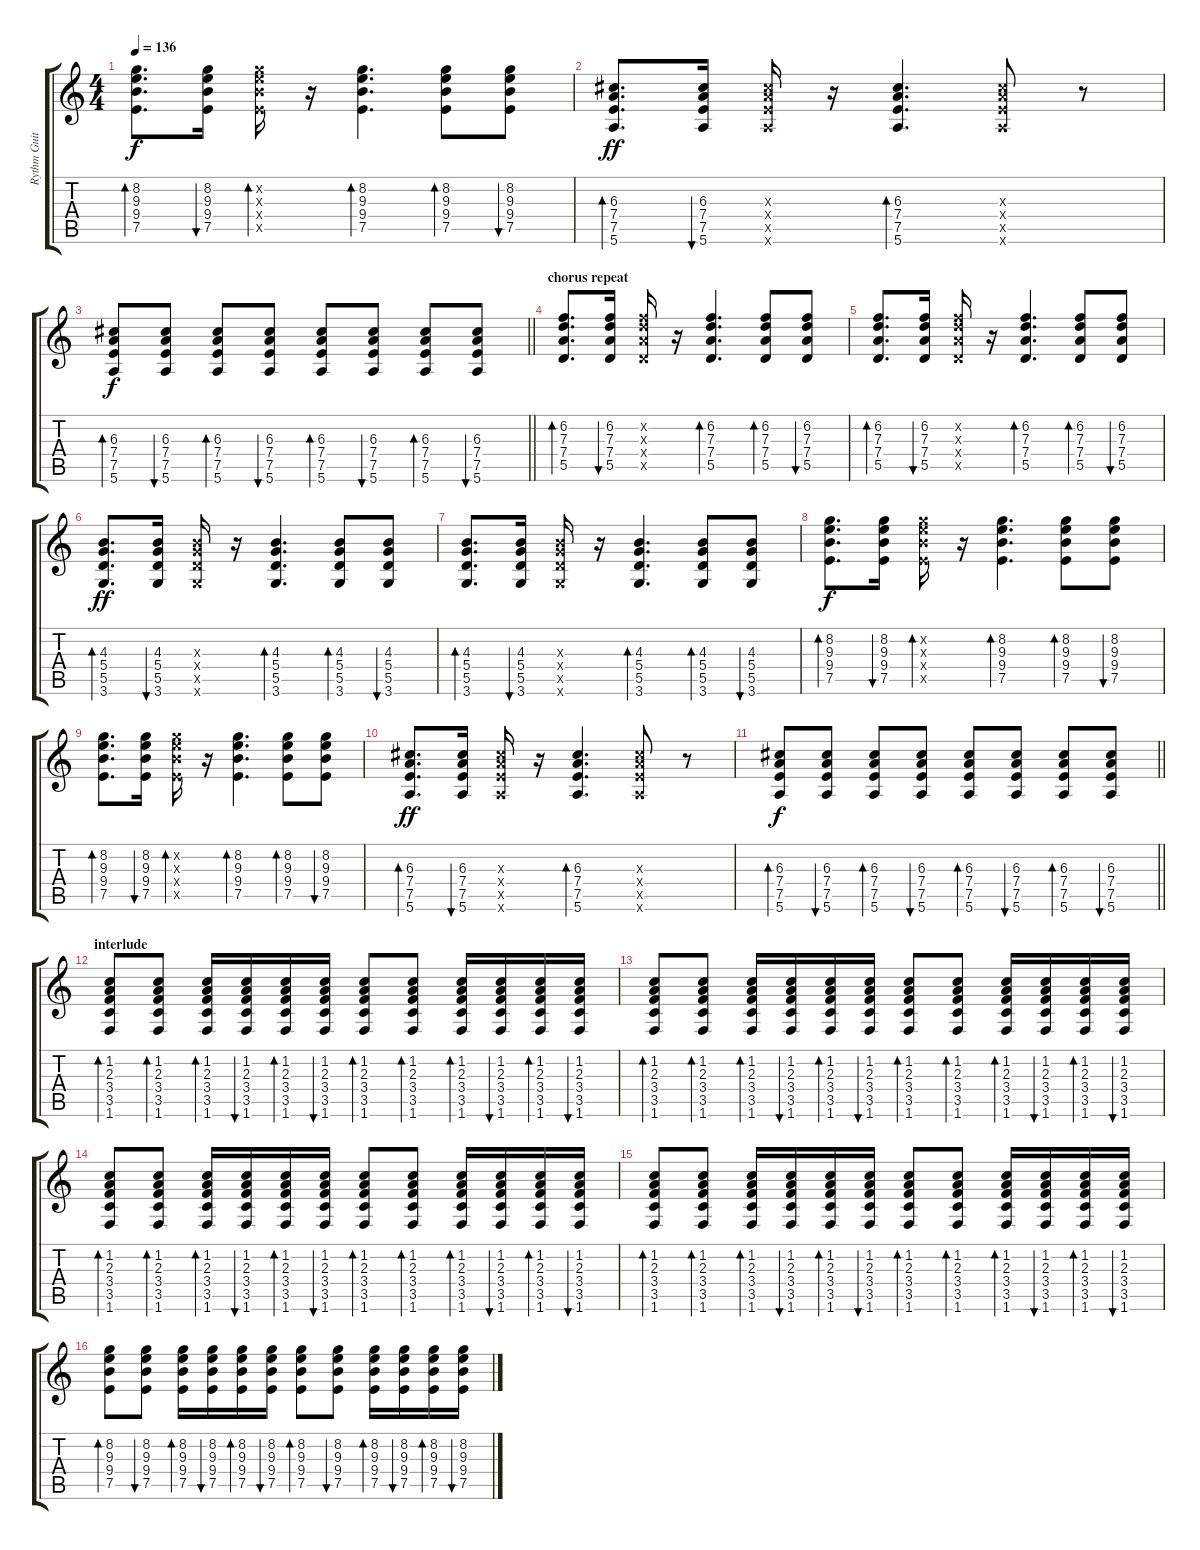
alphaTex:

\track ("Rythm Guitar" "Rythm Guit") {instrument electricguitarclean}
\staff {score tabs}
\tuning (E4 B3 G3 D3 A2 E2) {hide}
\ts (4 4)
\tempo 136
\clef g2
\ks c
(8.2 9.3 9.4 7.5).8{d bd 60 dy f} (8.2 9.3 9.4 7.5).16{bu 60} (8.2{x} 9.3{x} 9.4{x} 7.5{x}).16{bd 60} r.16 (8.2 9.3 9.4 7.5).4{d bd 60} (8.2 9.3 9.4 7.5).8{bd 60} (8.2 9.3 9.4 7.5).8{bu 60} |
(6.3 7.4 7.5 5.6).8{d bd 60 dy ff} (6.3 7.4 7.5 5.6).16{bu 60} (6.3{x} 7.4{x} 7.5{x} 5.6{x}).16 r.16 (6.3 7.4 7.5 5.6).4{d bd 60} (6.3{x} 7.4{x} 7.5{x} 5.6{x}).8 r.8 |
\barLineRight lightlight
(6.3 7.4 7.5 5.6).8{bd 60 dy f} (6.3 7.4 7.5 5.6).8{bu 60} (6.3 7.4 7.5 5.6).8{bd 60} (6.3 7.4 7.5 5.6).8{bu 60} (6.3 7.4 7.5 5.6).8{bd 60} (6.3 7.4 7.5 5.6).8{bu 60} (6.3 7.4 7.5 5.6).8{bd 60} (6.3 7.4 7.5 5.6).8{bu 60} |
\section ("" "chorus repeat")
(6.2 7.3 7.4 5.5).8{d bd 60} (6.2 7.3 7.4 5.5).16{bu 60} (6.2{x} 7.3{x} 7.4{x} 5.5{x}).16 r.16 (6.2 7.3 7.4 5.5).4{d bd 60} (6.2 7.3 7.4 5.5).8{bd 60} (6.2 7.3 7.4 5.5).8{bu 60} |
(6.2 7.3 7.4 5.5).8{d bd 60} (6.2 7.3 7.4 5.5).16{bu 60} (6.2{x} 7.3{x} 7.4{x} 5.5{x}).16 r.16 (6.2 7.3 7.4 5.5).4{d bd 60} (6.2 7.3 7.4 5.5).8{bd 60} (6.2 7.3 7.4 5.5).8{bu 60} |
(4.3 5.4 5.5 3.6).8{d bd 60 dy ff} (4.3 5.4 5.5 3.6).16{bu 60} (4.3{x} 5.4{x} 5.5{x} 3.6{x}).16 r.16 (4.3 5.4 5.5 3.6).4{d bd 60} (4.3 5.4 5.5 3.6).8{bd 60} (4.3 5.4 5.5 3.6).8{bu 60} |
(4.3 5.4 5.5 3.6).8{d bd 60} (4.3 5.4 5.5 3.6).16{bu 60} (4.3{x} 5.4{x} 5.5{x} 3.6{x}).16 r.16 (4.3 5.4 5.5 3.6).4{d bd 60} (4.3 5.4 5.5 3.6).8{bd 60} (4.3 5.4 5.5 3.6).8{bu 60} |
(8.2 9.3 9.4 7.5).8{d bd 60 dy f} (8.2 9.3 9.4 7.5).16{bu 60} (8.2{x} 9.3{x} 9.4{x} 7.5{x}).16{bd 60} r.16 (8.2 9.3 9.4 7.5).4{d bd 60} (8.2 9.3 9.4 7.5).8{bd 60} (8.2 9.3 9.4 7.5).8{bu 60} |
(8.2 9.3 9.4 7.5).8{d bd 60} (8.2 9.3 9.4 7.5).16{bu 60} (8.2{x} 9.3{x} 9.4{x} 7.5{x}).16{bd 60} r.16 (8.2 9.3 9.4 7.5).4{d bd 60} (8.2 9.3 9.4 7.5).8{bd 60} (8.2 9.3 9.4 7.5).8{bu 60} |
(6.3 7.4 7.5 5.6).8{d bd 60 dy ff} (6.3 7.4 7.5 5.6).16{bu 60} (6.3{x} 7.4{x} 7.5{x} 5.6{x}).16 r.16 (6.3 7.4 7.5 5.6).4{d bd 60} (6.3{x} 7.4{x} 7.5{x} 5.6{x}).8 r.8 |
\barLineRight lightlight
(6.3 7.4 7.5 5.6).8{bd 60 dy f} (6.3 7.4 7.5 5.6).8{bu 60} (6.3 7.4 7.5 5.6).8{bd 60} (6.3 7.4 7.5 5.6).8{bu 60} (6.3 7.4 7.5 5.6).8{bd 60} (6.3 7.4 7.5 5.6).8{bu 60} (6.3 7.4 7.5 5.6).8{bd 60} (6.3 7.4 7.5 5.6).8{bu 60} |
\section ("" "interlude")
(1.2 2.3 3.4 3.5 1.6).8{bd 120} (1.2 2.3 3.4 3.5 1.6).8{bd 120} (1.2 2.3 3.4 3.5 1.6).16{bd 120} (1.2 2.3 3.4 3.5 1.6).16{bu 120} (1.2 2.3 3.4 3.5 1.6).16{bd 120} (1.2 2.3 3.4 3.5 1.6).16{bu 120} (1.2 2.3 3.4 3.5 1.6).8{bd 120} (1.2 2.3 3.4 3.5 1.6).8{bd 120} (1.2 2.3 3.4 3.5 1.6).16{bd 120} (1.2 2.3 3.4 3.5 1.6).16{bu 120} (1.2 2.3 3.4 3.5 1.6).16{bd 120} (1.2 2.3 3.4 3.5 1.6).16{bu 120} |
(1.2 2.3 3.4 3.5 1.6).8{bd 120} (1.2 2.3 3.4 3.5 1.6).8{bd 120} (1.2 2.3 3.4 3.5 1.6).16{bd 120} (1.2 2.3 3.4 3.5 1.6).16{bu 120} (1.2 2.3 3.4 3.5 1.6).16{bd 120} (1.2 2.3 3.4 3.5 1.6).16{bu 120} (1.2 2.3 3.4 3.5 1.6).8{bd 120} (1.2 2.3 3.4 3.5 1.6).8{bd 120} (1.2 2.3 3.4 3.5 1.6).16{bd 120} (1.2 2.3 3.4 3.5 1.6).16{bu 120} (1.2 2.3 3.4 3.5 1.6).16{bd 120} (1.2 2.3 3.4 3.5 1.6).16{bu 120} |
(1.2 2.3 3.4 3.5 1.6).8{bd 120} (1.2 2.3 3.4 3.5 1.6).8{bd 120} (1.2 2.3 3.4 3.5 1.6).16{bd 120} (1.2 2.3 3.4 3.5 1.6).16{bu 120} (1.2 2.3 3.4 3.5 1.6).16{bd 120} (1.2 2.3 3.4 3.5 1.6).16{bu 120} (1.2 2.3 3.4 3.5 1.6).8{bd 120} (1.2 2.3 3.4 3.5 1.6).8{bd 120} (1.2 2.3 3.4 3.5 1.6).16{bd 120} (1.2 2.3 3.4 3.5 1.6).16{bu 120} (1.2 2.3 3.4 3.5 1.6).16{bd 120} (1.2 2.3 3.4 3.5 1.6).16{bu 120} |
(1.2 2.3 3.4 3.5 1.6).8{bd 120} (1.2 2.3 3.4 3.5 1.6).8{bd 120} (1.2 2.3 3.4 3.5 1.6).16{bd 120} (1.2 2.3 3.4 3.5 1.6).16{bu 120} (1.2 2.3 3.4 3.5 1.6).16{bd 120} (1.2 2.3 3.4 3.5 1.6).16{bu 120} (1.2 2.3 3.4 3.5 1.6).8{bd 120} (1.2 2.3 3.4 3.5 1.6).8{bd 120} (1.2 2.3 3.4 3.5 1.6).16{bd 120} (1.2 2.3 3.4 3.5 1.6).16{bu 120} (1.2 2.3 3.4 3.5 1.6).16{bd 120} (1.2 2.3 3.4 3.5 1.6).16{bu 120} |
(8.2 9.3 9.4 7.5).8{bd 120} (8.2 9.3 9.4 7.5).8{bu 120} (8.2 9.3 9.4 7.5).16{bd 120} (8.2 9.3 9.4 7.5).16{bu 120} (8.2 9.3 9.4 7.5).16{bd 120} (8.2 9.3 9.4 7.5).16{bu 120} (8.2 9.3 9.4 7.5).8{bd 120} (8.2 9.3 9.4 7.5).8{bu 120} (8.2 9.3 9.4 7.5).16{bd 120} (8.2 9.3 9.4 7.5).16{bu 120} (8.2 9.3 9.4 7.5).16{bd 120} (8.2 9.3 9.4 7.5).16{bu 120}
